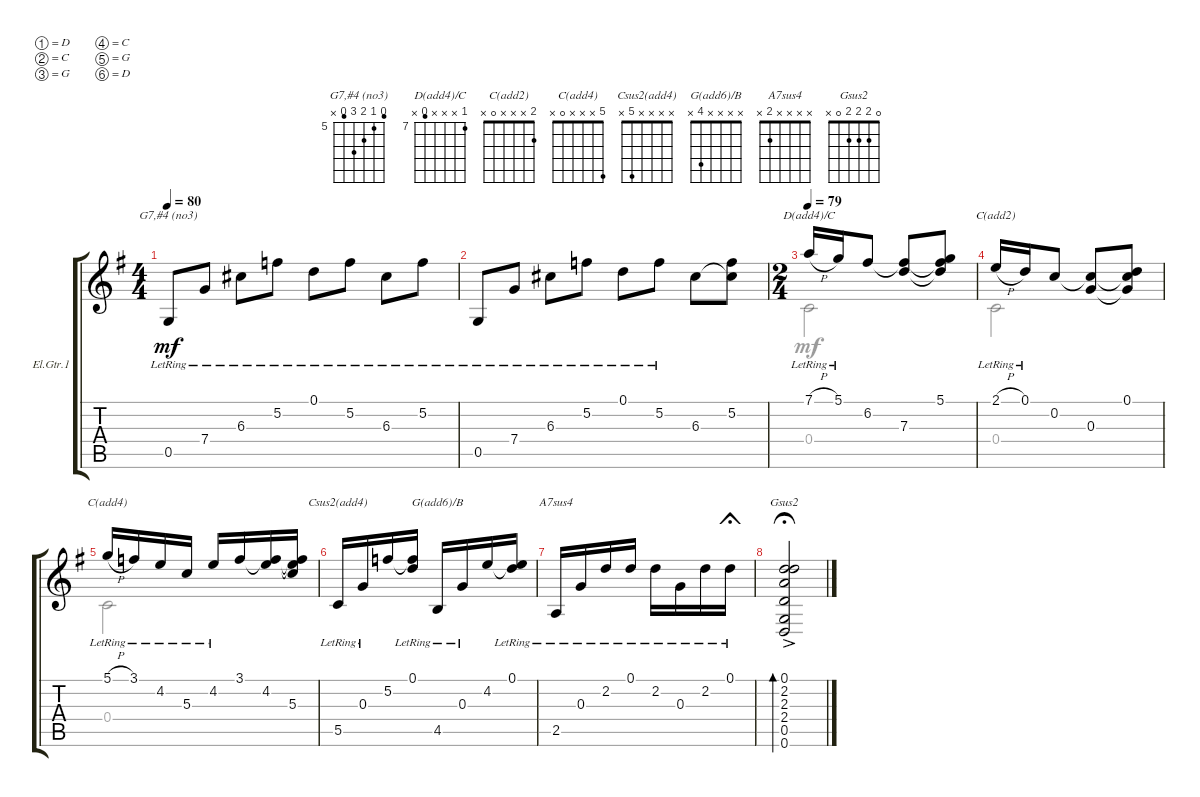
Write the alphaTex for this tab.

\bracketExtendMode groupsimilarinstruments
\firstSystemTrackNameOrientation horizontal
\otherSystemsTrackNameOrientation horizontal
\track ("Electric guitar, main" "El.Gtr.1") {instrument electricguitarclean}
\staff {score tabs}
\tuning (D4 C4 G3 C3 G2 D2)
\chord ("G7,#4 (no3)" 4 5 6 7 4 x) {firstfret 5}
\chord ("D(add4)/C" 7 x x x 6 x) {firstfret 7}
\chord ("C(add2)" 2 x x x 0 x)
\chord ("C(add4)" 5 x x x 0 x)
\chord ("Csus2(add4)" x x x x 5 x)
\chord ("G(add6)/B" x x x x 4 x)
\chord ("A7sus4" x x x x 2 x)
\chord ("Gsus2" 0 2 2 2 0 x)
\voice
\ts (4 4)
\tempo 80
\clef g2
\ks g
0.5{lr}.8{ch "G7,#4 (no3)" dy mf} 7.4{lr}.8 6.3{lr}.8 5.2{lr}.8 0.1{lr}.8 5.2{lr}.8 6.3{lr}.8 5.2{lr}.8 |
0.5{lr}.8 7.4{lr}.8 6.3{lr}.8 5.2{lr}.8 0.1{lr}.8 5.2{lr}.8 6.3.8 (5.2 6.3{t}).8 |
\ts (2 4)
\beaming (8 2 2)
\tempo 79
7.1{h lr}.16{ch "D(add4)/C"} 5.1{lr}.16 6.2.8 (7.3 6.2{t}).8 (5.1 6.2{t} 7.3{t}).8 |
2.1{h lr}.16{ch "C(add2)"} 0.1{lr}.16 0.2.8 (0.3 0.2{t}).8 (0.1 0.2{t} 0.3{t}).8 |
5.1{h lr}.16{ch "C(add4)"} 3.1{lr}.16 4.2{lr}.16 5.3{lr}.16 4.2{lr}.16 3.1.16 (4.2 3.1{t}).16 (3.1{t} 4.2{t} 5.3).16 |
\tempo (79 hide)
5.5{lr}.16{ch "Csus2(add4)"} 0.3{lr}.16 5.2.16 (0.1{lr} 5.2{t}).16 4.5{lr}.16{ch "G(add6)/B"} 0.3{lr}.16 4.2.16 (0.1{lr} 4.2{t}).16 |
\tempo (40 0.5 hide)
2.5{lr}.16{ch "A7sus4"} 0.3{lr}.16 2.2{lr}.16 0.1{lr}.16 2.2{lr}.16 0.3{lr}.16 2.2{lr}.16 0.1{lr}.16{fermata (short 0.1)} |
(0.1{ac} 2.2{ac} 2.3{ac} 2.4{ac} 0.5{ac} 0.6).2{bd 120 ch "Gsus2" fermata (medium 0.5)}
\voice
\clef g2
\ottava regular
\simile none
\ks g
|
|
0.4.2 |
0.4.2 |
0.4.2 |
|
|
